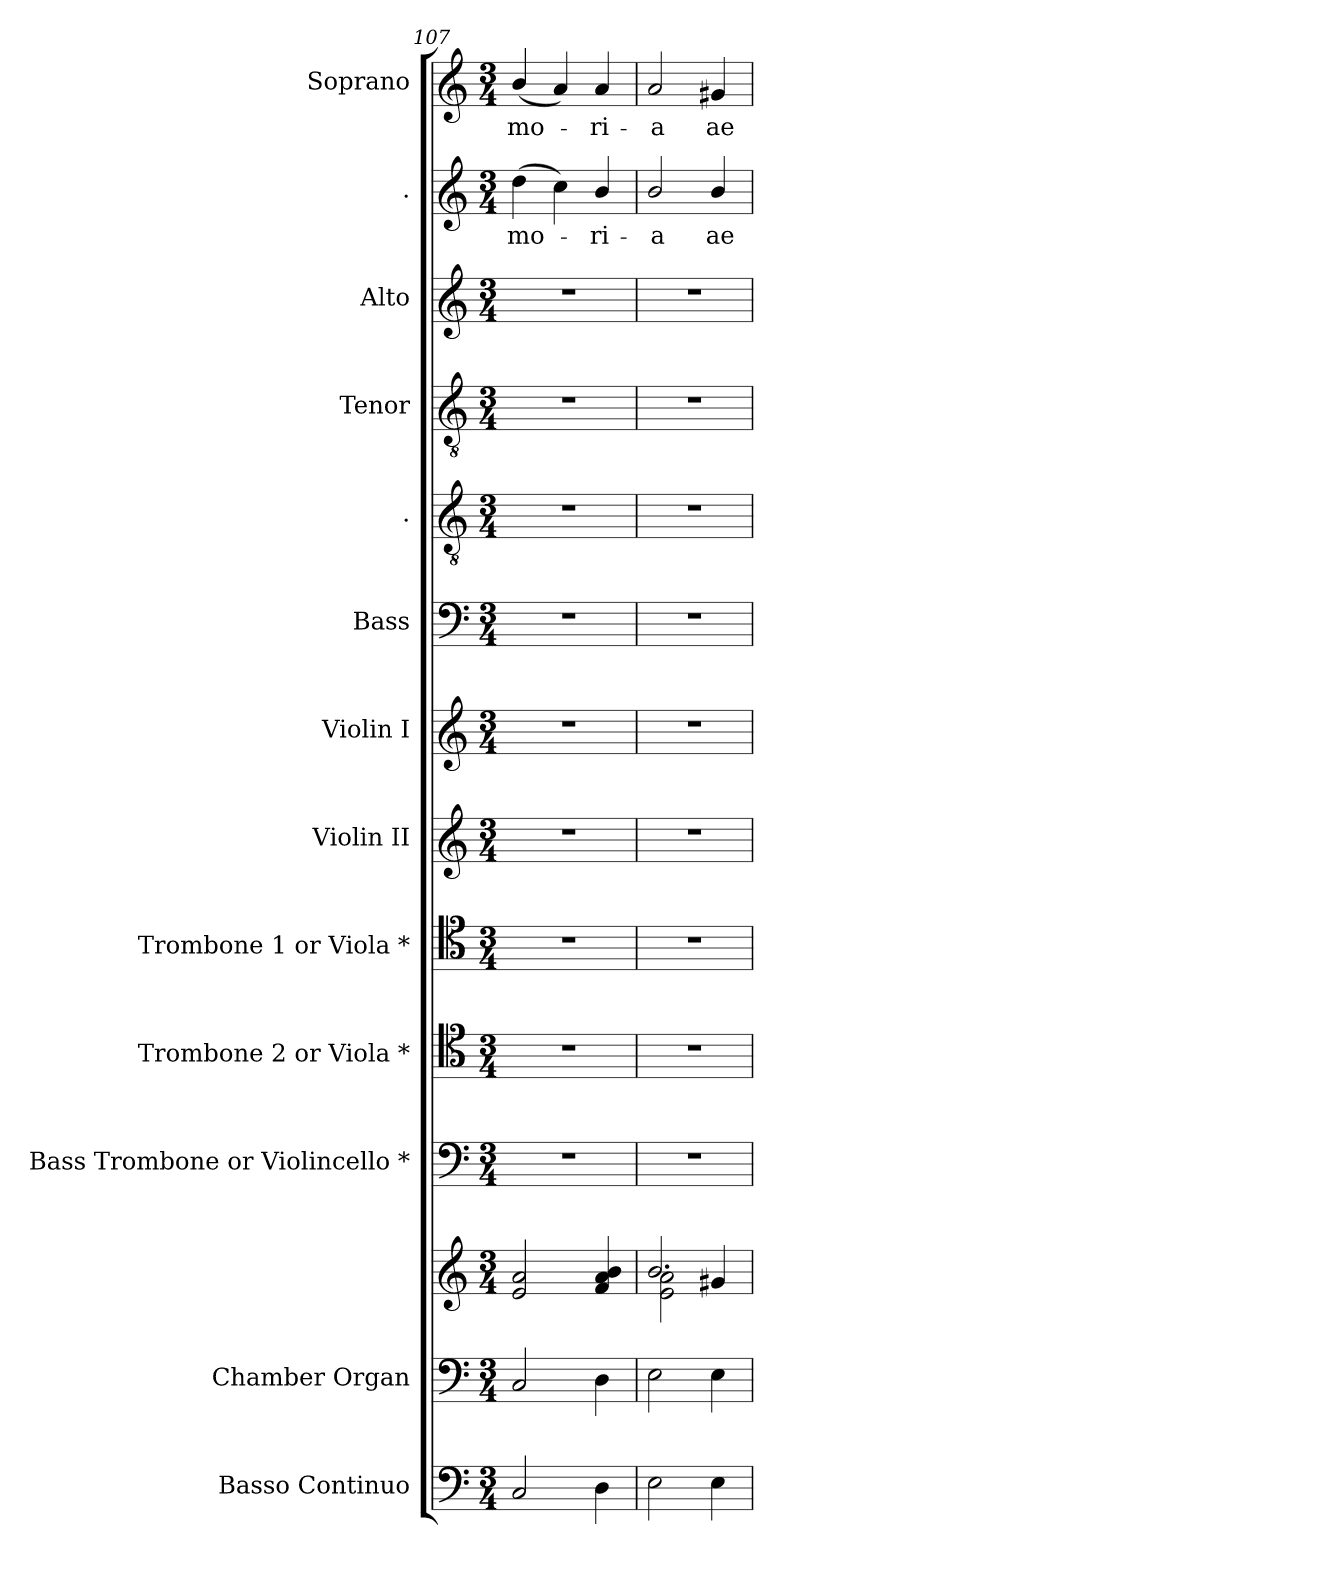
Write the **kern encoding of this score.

**kern	**kern	**kern	**kern	**kern	**kern	**kern	**kern	**kern	**kern	**kern	**kern	**kern	**text	**kern	**text
*part13	*part12	*part12	*part11	*part10	*part9	*part8	*part7	*part6	*part5	*part4	*part3	*part2	*part2	*part1	*part1
*staff14	*staff13	*staff12	*staff11	*staff10	*staff9	*staff8	*staff7	*staff6	*staff5	*staff4	*staff3	*staff2	*staff2	*staff1	*staff1
*I"Basso  Continuo	*I"Chamber  Organ	*	*I"Bass Trombone or Violincello *	*I"Trombone 2 or Viola *	*I"Trombone 1 or Viola *	*I"Violin II	*I"Violin I	*I"Bass	*I".	*I"Tenor	*I"Alto	*I".	*	*I"Soprano	*
*I'B Cont	*I'Org.	*	*I'B. Tbn.	*I'Tbn 2	*I'Tbn 1	*I'Vln. II	*I'Vln. I	*I'B.	*	*I'T,	*I'A.	*	*	*I'S.	*
*clefF4	*clefF4	*clefG2	*clefF4	*clefC4	*clefC4	*clefG2	*clefG2	*clefF4	*clefGv2	*clefGv2	*clefG2	*clefG2	*	*clefG2	*
*ITrd7c12	*	*	*	*	*	*	*	*	*ITrd7c12	*ITrd7c12	*	*	*	*	*
*k[]	*k[]	*k[]	*k[]	*k[]	*k[]	*k[]	*k[]	*k[]	*k[]	*k[]	*k[]	*k[]	*	*k[]	*
*C:	*C:	*C:	*C:	*C:	*C:	*C:	*C:	*C:	*C:	*C:	*C:	*C:	*	*C:	*
*M3/4	*M3/4	*M3/4	*M3/4	*M3/4	*M3/4	*M3/4	*M3/4	*M3/4	*M3/4	*M3/4	*M3/4	*M3/4	*	*M3/4	*
=107	=107	=107	=107	=107	=107	=107	=107	=107	=107	=107	=107	=107	=107	=107	=107
!	!	!	!LO:N:vis=1	!LO:N:vis=1	!LO:N:vis=1	!LO:N:vis=1	!LO:N:vis=1	!LO:N:vis=1	!LO:N:vis=1	!LO:N:vis=1	!LO:N:vis=1	!	!	!	!
!	!	!	!	!	!	!	!	!	!	!	!	!	!LO:LY:b:color=#000000	!	!
!	!	!	!	!	!	!	!	!	!	!	!	!	!	!	!LO:LY:b:color=#000000
2CCi/	2Ci/	2ei/ 2ai	2.r	2.r	2.r	2.r	2.r	2.r	2.r	2.r	2.r	(4ddi\	-mo-	(4bi/	-mo-
.	.	.	.	.	.	.	.	.	.	.	.	4cci\)	.	4ai/)	.
!	!	!	!	!	!	!	!	!	!	!	!	!	!LO:LY:b:color=#000000	!	!
!	!	!	!	!	!	!	!	!	!	!	!	!	!	!	!LO:LY:b:color=#000000
4DDi\	4Di\	4fi/ 4ai 4bi	.	.	.	.	.	.	.	.	.	4bi/	-ri-	4ai/	-ri-
=108	=108	=108	=108	=108	=108	=108	=108	=108	=108	=108	=108	=108	=108	=108	=108
*	*	*^	*	*	*	*	*	*	*	*	*	*	*	*	*
!	!	!	!	!LO:N:vis=1	!LO:N:vis=1	!LO:N:vis=1	!LO:N:vis=1	!LO:N:vis=1	!LO:N:vis=1	!LO:N:vis=1	!LO:N:vis=1	!LO:N:vis=1	!	!	!	!
!	!	!	!	!	!	!	!	!	!	!	!	!	!	!LO:LY:b:color=#000000	!	!
!	!	!	!	!	!	!	!	!	!	!	!	!	!	!	!	!LO:LY:b:color=#000000
2EEi\	2Ei\	2.bi/	2ei\ 2ai	2.r	2.r	2.r	2.r	2.r	2.r	2.r	2.r	2.r	2bi/	-a	2ai/	-a
!	!	!	!	!	!	!	!	!	!	!	!	!	!	!LO:LY:b:color=#000000	!	!
!	!	!	!	!	!	!	!	!	!	!	!	!	!	!	!	!LO:LY:b:color=#000000
4EEi\	4Ei\	.	4g#Xi/	.	.	.	.	.	.	.	.	.	4bi/	ae-	4g#Xi/	ae-
*	*	*v	*v	*	*	*	*	*	*	*	*	*	*	*	*	*
=	=	=	=	=	=	=	=	=	=	=	=	=	=	=	=
*-	*-	*-	*-	*-	*-	*-	*-	*-	*-	*-	*-	*-	*-	*-	*-
